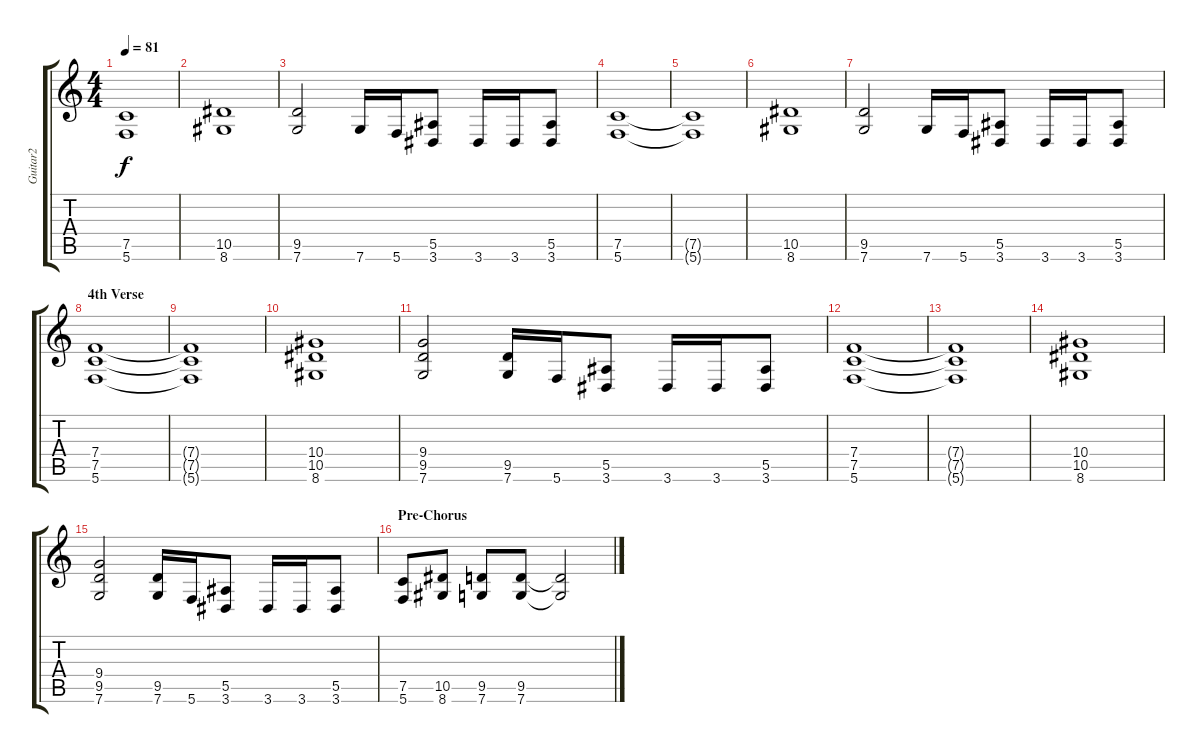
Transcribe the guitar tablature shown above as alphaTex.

\track ("Guitar2" "Guitar2") {instrument distortionguitar}
\staff {score tabs}
\tuning (C4 G3 Eb3 Bb2 F2 C2) {hide}
\ts (4 4)
\tempo 81
\clef g2
\ks c
(7.5{t} 5.6{t}).1{dy f} |
(10.5 8.6).1 |
(9.5 7.6).2 7.6.16 5.6.16 (5.5 3.6).8 3.6.16 3.6.16 (5.5 3.6).8 |
(7.5 5.6).1 |
(7.5{t} 5.6{t}).1 |
(10.5 8.6).1 |
(9.5 7.6).2 7.6.16 5.6.16 (5.5 3.6).8 3.6.16 3.6.16 (5.5 3.6).8 |
\section ("" "4th Verse")
(7.4 7.5 5.6).1 |
(7.4{t} 7.5{t} 5.6{t}).1 |
(10.4 10.5 8.6).1 |
(9.4 9.5 7.6).2 (9.5 7.6).16 5.6.16 (5.5 3.6).8 3.6.16 3.6.16 (5.5 3.6).8 |
(7.4 7.5 5.6).1 |
(7.4{t} 7.5{t} 5.6{t}).1 |
(10.4 10.5 8.6).1 |
(9.4 9.5 7.6).2 (9.5 7.6).16 5.6.16 (5.5 3.6).8 3.6.16 3.6.16 (5.5 3.6).8 |
\section ("" "Pre-Chorus")
(7.5 5.6).8 (10.5 8.6).8 (9.5 7.6).8 (9.5 7.6).8 (9.5{t} 7.6{t}).2
